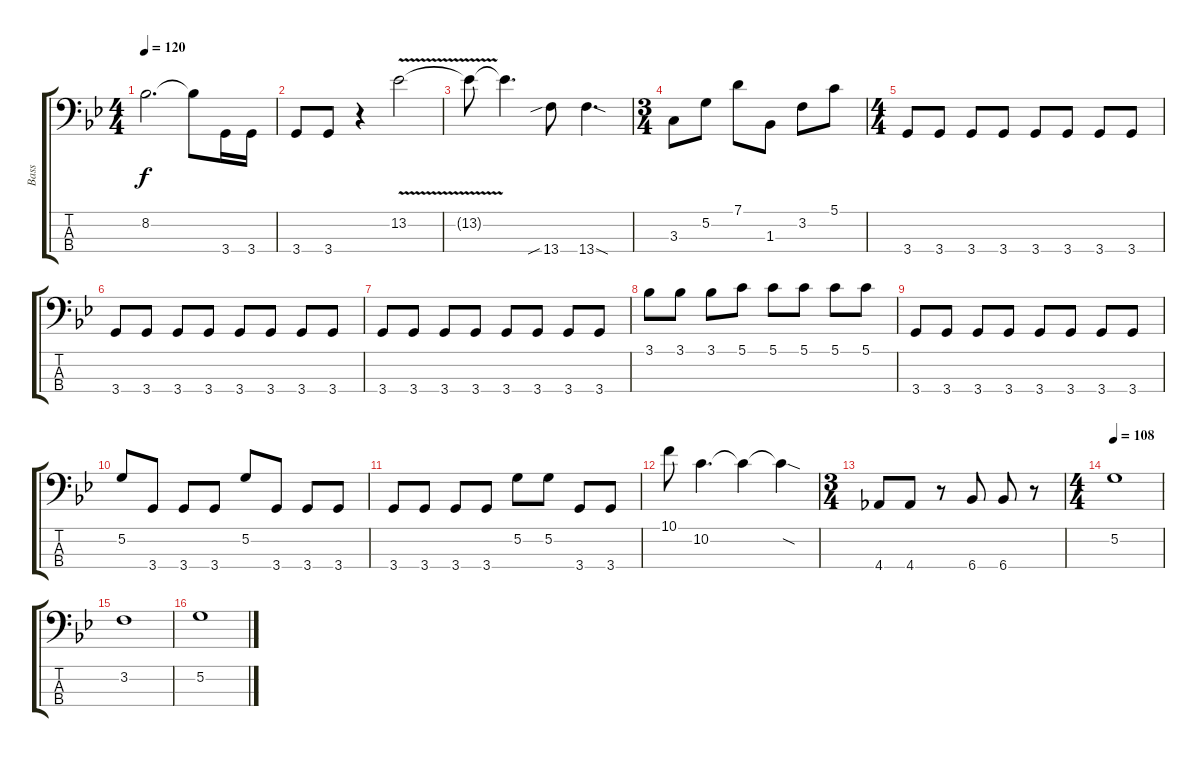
\track ("Bass" "Bass") {instrument electricbassfinger}
\staff {score tabs}
\tuning (G2 D2 A1 E1) {hide}
\ts (4 4)
\tempo 120
\clef f4
\ks bb
8.2{t}.2{d dy f} 8.2{t}.8 3.4.16 3.4.16 |
3.4.8 3.4.8 r.4 13.2{v}.2 |
13.2{t}.8 13.2{t}.4{d} 13.4{sib}.8 13.4{sod}.4{d} |
\ts (3 4)
3.3.8 5.2.8 7.1.8 1.3.8 3.2.8 5.1.8 |
\ts (4 4)
3.4.8 3.4.8 3.4.8 3.4.8 3.4.8 3.4.8 3.4.8 3.4.8 |
3.4.8 3.4.8 3.4.8 3.4.8 3.4.8 3.4.8 3.4.8 3.4.8 |
3.4.8 3.4.8 3.4.8 3.4.8 3.4.8 3.4.8 3.4.8 3.4.8 |
3.1.8 3.1.8 3.1.8 5.1.8 5.1.8 5.1.8 5.1.8 5.1.8 |
3.4.8 3.4.8 3.4.8 3.4.8 3.4.8 3.4.8 3.4.8 3.4.8 |
5.2.8 3.4.8 3.4.8 3.4.8 5.2.8 3.4.8 3.4.8 3.4.8 |
3.4.8 3.4.8 3.4.8 3.4.8 5.2.8 5.2.8 3.4.8 3.4.8 |
10.1.8 10.2.4{d} 10.2{t}.4 10.2{sod t}.4 |
\ts (3 4)
4.4.8 4.4.8 r.8 6.4.8 6.4.8 r.8 |
\ts (4 4)
\tempo 108
5.2.1 |
3.2.1 |
5.2.1
